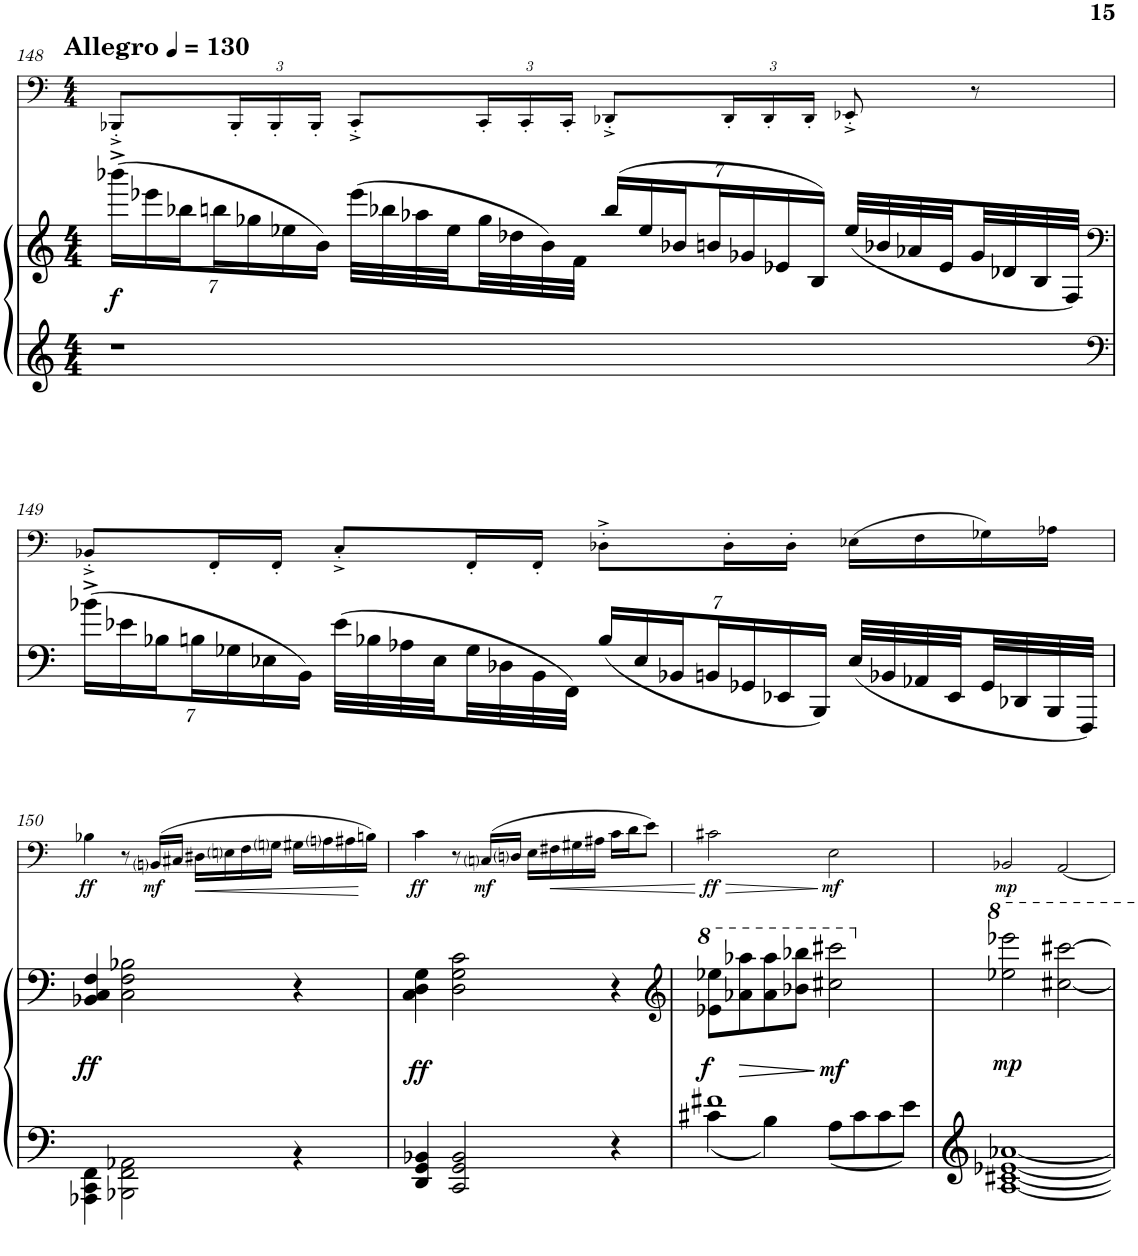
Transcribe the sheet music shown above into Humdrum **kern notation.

**kern	**kern	**dynam	**kern	**dynam
*part2	*part2	*part2	*part1	*part1
*staff3	*staff2	*staff2/3	*staff1	*staff1
*I"Piano	*	*	*I"Tuba	*
*I'Pno	*	*	*I'Tba	*
!!LO:PB:g=z
*clefF4	*clefG2	*	*clefF4	*
*k[]	*k[]	*	*k[]	*
*C:	*C:	*	*C:	*
*M4/4	*M4/4	*	*M4/4	*
*MM130	*MM130	*	*MM130	*
*	*Xbrackettup	*	*	*
=148	=148	=148	=148	=148
!	!	!	!LO:TX:a:B:t=Allegro	!
!	!	!LO:DY:b	!	!
1r	(>28bbb-X^\LL	f	8BBB-X'^/L	.
.	28eee-X\	.	.	.
.	28bb-X\J	.	.	.
.	28bbn\L	.	.	.
*	*	*	*Xbrackettup	*
.	.	.	24BBB-'/L	.
.	28gg-X\	.	.	.
.	.	.	24BBB-'/	.
.	28ee-X\	.	.	.
.	.	.	24BBB-'/JJ	.
.	28b\JJ)	.	.	.
.	(>32eee-\LLL	.	8CC'^/L	.
.	32bb-X\	.	.	.
.	32aa-X\	.	.	.
.	32ee-\JJ	.	.	.
.	32gg-\LL	.	24CC'/L	.
.	32dd-X\	.	.	.
.	.	.	24CC'/	.
.	32b\)	.	.	.
.	.	.	24CC'/JJ	.
.	32f\JJJ	.	.	.
.	(>28bb-/LL	.	8DD-X'^/L	.
.	28ee-/	.	.	.
.	28b-X/J	.	.	.
.	28bn/L	.	.	.
.	.	.	24DD-'/L	.
.	28g-X/	.	.	.
.	.	.	24DD-'/	.
.	28e-X/	.	.	.
.	.	.	24DD-'/JJ	.
.	28B/JJ)	.	.	.
.	(<32ee-/LLL	.	8EE-X'^/	.
.	32b-X/	.	.	.
.	32a-X/	.	.	.
.	32e-/JJ	.	.	.
.	32g-/LL	.	8r	.
.	32d-X/	.	.	.
.	32B/	.	.	.
.	32F/JJJ)	.	.	.
!!LO:LB:g=z
=149	=149	=149	=149	=149
*clefF4	*clefF4	*	*	*
*Xbrackettup	*	*	*	*
28b-X^\LL	2r	.	8BB-X'^/L	.
28e-X\	.	.	.	.
28B-X\J	.	.	.	.
28Bn\L	.	.	.	.
.	.	.	16FF'/L	.
28G-X\	.	.	.	.
28E-X\	.	.	.	.
.	.	.	16FF'/JJ	.
28BB\JJ	.	.	.	.
32e-\LLL	.	.	8C'^/L	.
32B-X\	.	.	.	.
32A-X\	.	.	.	.
32E-\JJ	.	.	.	.
32G-\LL	.	.	16FF'/L	.
32D-X\	.	.	.	.
32BB\	.	.	16FF'/JJ	.
32FF\JJJ	.	.	.	.
28B-/LL	2r	.	8D-X'^\L	.
28E-/	.	.	.	.
28BB-X/J	.	.	.	.
28BBn/L	.	.	.	.
.	.	.	16D-'\L	.
28GG-X/	.	.	.	.
28EE-X/	.	.	.	.
.	.	.	16D-'\JJ	.
28BBB/JJ	.	.	.	.
32E-/LLL	.	.	(16E-X\LL	.
32BB-X/	.	.	.	.
32AA-X/	.	.	16F\	.
32EE-/JJ	.	.	.	.
32GG-/LL	.	.	16G-X\)	.
32DD-X/	.	.	.	.
32BBB/	.	.	16A-X\JJ	.
32FFF/JJJ	.	.	.	.
!!LO:LB:g=z
=150	=150	=150	=150	=150
*	*clefF4	*	*	*
*^	*	*	*	*
!	!	!	!LO:DY:b	!	!LO:DY:b
1ryy	4AAA-X\ 4CC\ 4FF\	4BB-X/ 4C/ 4F/	ff	4B-X\	ff
.	2BBB-X\ 2FF\ 2AA-X\	2C\ 2F\ 2B-X\	.	8r	.
!	!	!	!	!	!LO:DY:b
.	.	.	.	(16BBni/LL	mf
.	.	.	.	16C#X/JJ	.
!	!	!	!	!	!LO:HP:b
.	.	.	.	16D#X\LL	<
.	.	.	.	16Eni\	.
.	.	.	.	16F\	.
.	.	.	.	16Gni\JJ	.
.	4r	4r	.	16G#X\LL	.
.	.	.	.	16Ani\	.
.	.	.	.	16A#X\	.
.	.	.	.	16Bn\JJ)	[
*v	*v	*	*	*	*
=151	=151	=151	=151	=151
!	!	!LO:DY:b	!	!LO:DY:b
4DD/ 4GG/ 4BB-X/	4C\ 4D\ 4G\	ff	4c\	ff
2CC/ 2GG/ 2BB-/	2D\ 2G\ 2c\	.	8r	.
!	!	!	!	!LO:DY:b
.	.	.	(16Cni/LL	mf
.	.	.	16Dni/JJ	.
.	.	.	16E\LL	.
!	!	!	!	!LO:HP:b
.	.	.	16F#X\	<
.	.	.	16G#X\	.
.	.	.	16A#X\JJ	.
4r	4r	.	16c\LL	.
.	.	.	16d\J	.
.	.	.	8e\J)	.
.	.	.	.	[
=152	=152	=152	=152	=152
*	*clefG2	*	*	*
*^	*	*	*	*
*	*	*8va	*	*	*
!	!	!	!LO:DY:b	!	!LO:HP:b
!	!	!	!	!	!LO:DY:n=1:b
4c#X\	1f#X	8ee-X\ 8eee-X\L	f	2c#X\	> ff
!	!	!	!LO:HP:b	!	!
.	.	8aa-X\ 8aaa-X\	>	.	.
4B\	.	8aa-\ 8aaa-\	.	.	.
.	.	8bb-X\ 8bbb-X\J	.	.	.
!	!	!	!LO:DY:n=1:b	!	!LO:DY:n=2:b
8A\L	.	2ccc#X\ 2cccc#X\	] mf	2E\	] mf
8c#\	.	.	.	.	.
8c#\	.	.	.	.	.
8e\J	.	.	.	.	.
=153	=153	=153	=153	=153	=153
*	*	*X8va	*	*	*
!	!	!	!LO:DY:b	!	!LO:DY:b
1ryy	[1A [1c#X [1e-X [1a-X	2eee-X\ 2eeee-X\	mp	2BB-X/	mp
.	.	[2ccc#X\ [2cccc#X\	.	[2AA/	.
*v	*v	*	*	*	*
=	=	=	=	=
*-	*-	*-	*-	*-
